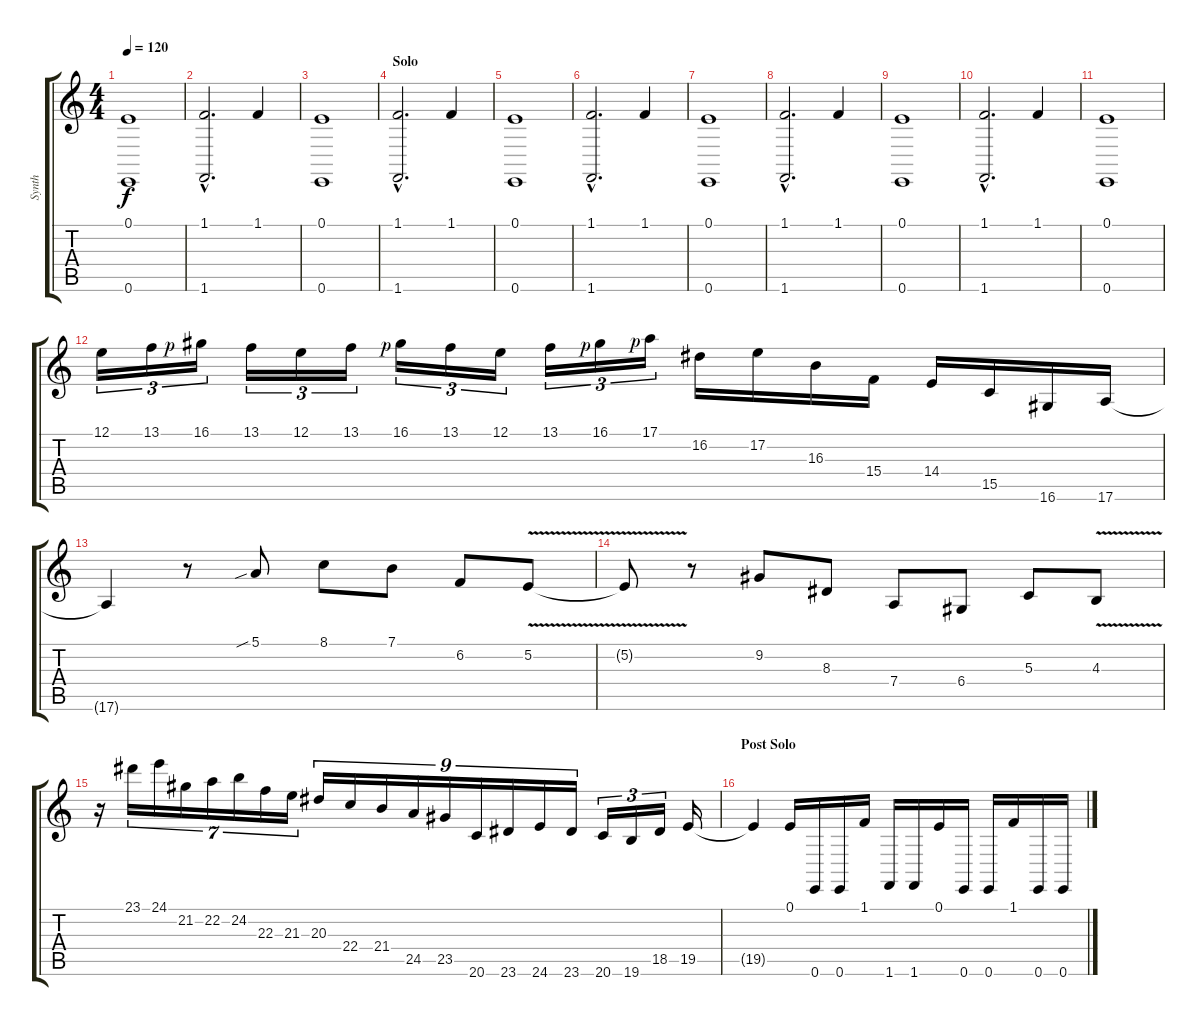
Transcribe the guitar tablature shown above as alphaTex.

\track ("Synth" "Synth") {instrument lead2sawtooth}
\staff {score tabs}
\tuning (E4 B3 G3 D3 A2 E2) {hide}
\ts (4 4)
\tempo 120
\clef g2
\ks c
(0.1 0.6).1{dy f} |
(1.1{hac} 1.6).2{d} 1.1.4 |
(0.1 0.6).1 |
\section ("" "Solo")
(1.1{hac} 1.6).2{d volume 12} 1.1.4 |
(0.1 0.6).1 |
(1.1{hac} 1.6).2{d} 1.1.4 |
(0.1 0.6).1 |
(1.1{hac} 1.6).2{d} 1.1.4 |
(0.1 0.6).1 |
(1.1{hac} 1.6).2{d} 1.1.4 |
(0.1 0.6).1 |
12.1.16{tu (3 2) instrument lead2sawtooth} 13.1.16{tu (3 2)} 16.1{rf 1}.16{tu (3 2)} 13.1.16{tu (3 2)} 12.1.16{tu (3 2)} 13.1.16{tu (3 2)} 16.1{rf 1}.16{tu (3 2)} 13.1.16{tu (3 2)} 12.1.16{tu (3 2)} 13.1.16{tu (3 2)} 16.1{rf 1}.16{tu (3 2)} 17.1{rf 1}.16{tu (3 2)} 16.2.16 17.2.16 16.3.16 15.4.16 14.4.16 15.5.16 16.6.16 17.6.16 |
17.6{t}.4 r.8 5.1{sib}.8 8.1.8 7.1.8 6.2.8 5.2{v}.8 |
5.2{t}.8 r.8 9.2.8 8.3.8 7.4.8 6.4.8 5.3.8 4.3{v}.8 |
r.16 23.1.16{tu (7 4)} 24.1.16{tu (7 4)} 21.2.16{tu (7 4)} 22.2.16{tu (7 4)} 24.2.16{tu (7 4)} 22.3.16{tu (7 4)} 21.3.16{tu (7 4)} 20.3.16{tu (9 8)} 22.4.16{tu (9 8)} 21.4.16{tu (9 8)} 24.5.16{tu (9 8)} 23.5.16{tu (9 8)} 20.6.16{tu (9 8)} 23.6.16{tu (9 8)} 24.6.16{tu (9 8)} 23.6.16{tu (9 8)} 20.6.16{tu (3 2)} 19.6.16{tu (3 2)} 18.5.16{tu (3 2)} 19.5.16 |
\section ("" "Post Solo")
19.5{t}.4 0.1.16 0.6.16 0.6.16 1.1.16 1.6.16 1.6.16 0.1.16 0.6.16 0.6.16 1.1.16 0.6.16 0.6.16
